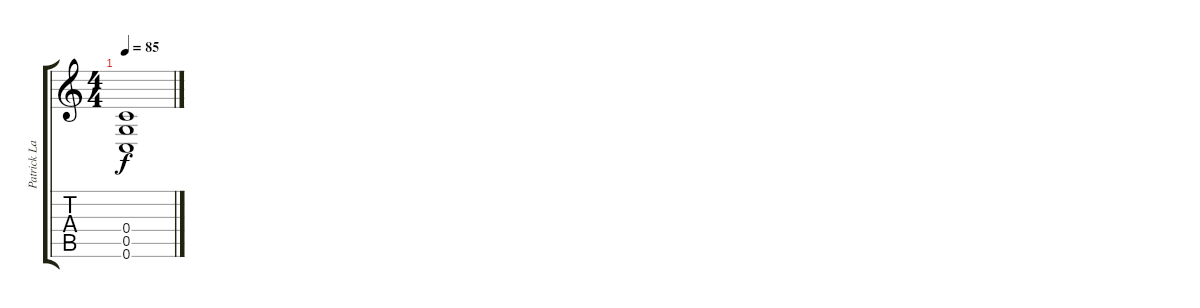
\track ("Patrick Lachman" "Patrick La") {instrument distortionguitar}
\staff {score tabs}
\tuning (D4 A3 F3 C3 G2 C2) {hide}
\ts (4 4)
\tempo 85
\clef g2
\ks c
(0.4{t} 0.5{t} 0.6{t}).1{dy f}
